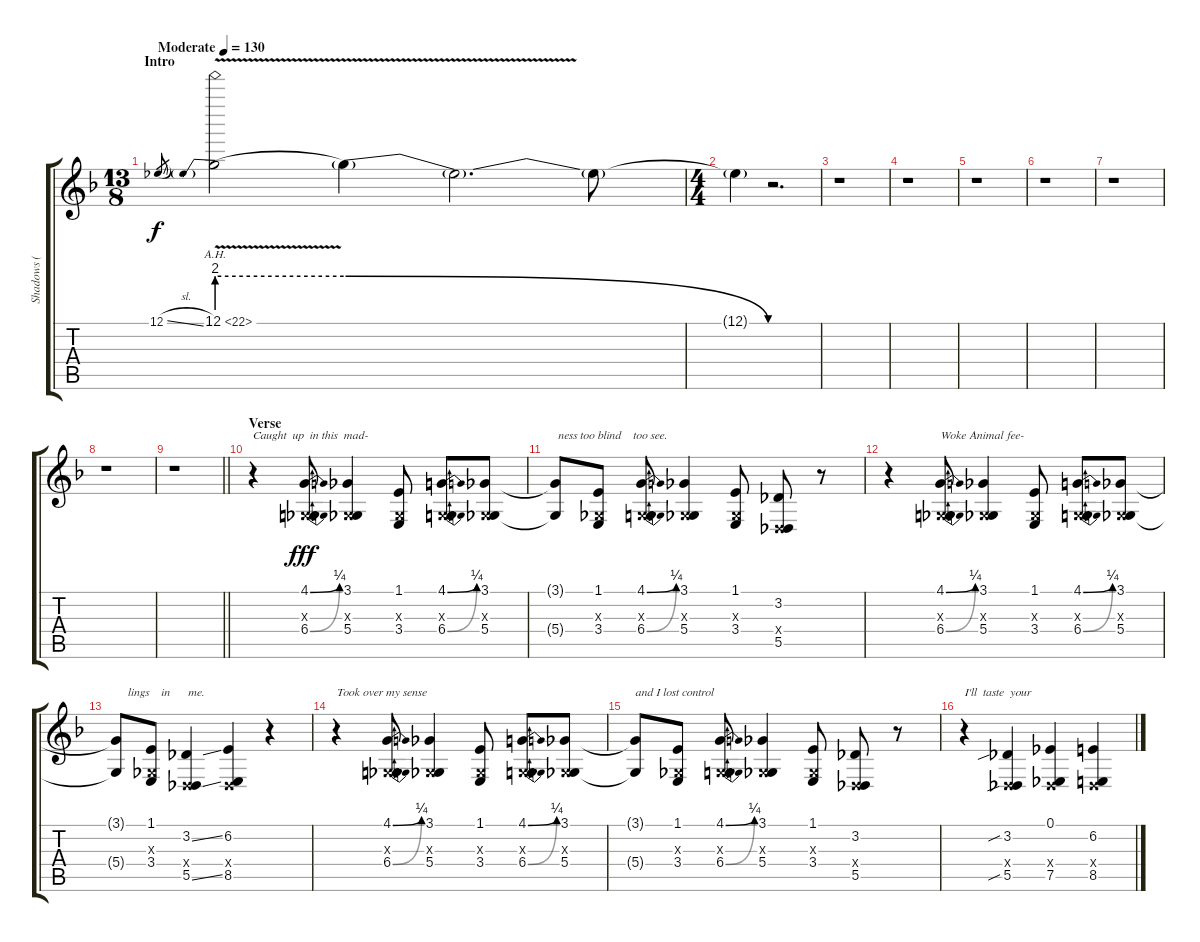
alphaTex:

\track ("Shadows ( Vocals )" "Shadows ( ") {instrument choiraahs}
\staff {score tabs}
\tuning (Eb4 Bb3 Gb3 Db3 Ab2 Db2) {hide}
\ts (13 8)
\section ("" "Intro")
\tempo (130 "Moderate")
\clef g2
\ks f
12.1{sl}.8{gr dy f instrument choiraahs} 12.1{be (prebend 0 8 60 8) ah 10 v}.2{balance 3} 12.1{be (release 0 8 60 0) v t}.4 12.1{t}.2{d} 12.1{t}.8 |
\ts (4 4)
12.1{t}.4 r.2{d balance 8 instrument tenorsax} |
r.1 |
r.1 |
r.1 |
r.1 |
r.1 |
r.1 |
\barLineRight lightlight
r.1 |
\section ("" "Verse")
r.4{txt "Caught  up  in this  mad-"} (4.1{be (bend 0 0 60 1)} 0.3{x} 6.4{be (bend 0 0 60 1)}).8{dy fff} (3.1 0.3{x} 5.4).4 (1.1 0.3{x} 3.4).8 (4.1{be (bend 0 0 60 1)} 0.3{x} 6.4{be (bend 0 0 60 1)}).8 (3.1 0.3{x} 5.4).8 |
(3.1{t} 5.4{t}).8{txt " ness too blind    too see."} (1.1 0.3{x} 3.4).8 (4.1{be (bend 0 0 60 1)} 0.3{x} 6.4{be (bend 0 0 60 1)}).8 (3.1 0.3{x} 5.4).4 (1.1 0.3{x} 3.4).8 (3.2 0.4{x} 5.5).8 r.8 |
r.4 (4.1{be (bend 0 0 60 1)} 0.3{x} 6.4{be (bend 0 0 60 1)}).8{txt "Woke Animal fee-"} (3.1 0.3{x} 5.4).4 (1.1 0.3{x} 3.4).8 (4.1{be (bend 0 0 60 1)} 0.3{x} 6.4{be (bend 0 0 60 1)}).8 (3.1 0.3{x} 5.4).8 |
(3.1{t} 5.4{t}).8{txt "    lings    in      me."} (1.1 0.3{x} 3.4).8 (3.2{ss} 0.4{x} 5.5{ss}).4 (6.2 0.4{x} 8.5).4 r.4 |
r.4{txt "Took over my sense"} (4.1{be (bend 0 0 60 1)} 0.3{x} 6.4{be (bend 0 0 60 1)}).8 (3.1 0.3{x} 5.4).4 (1.1 0.3{x} 3.4).8 (4.1{be (bend 0 0 60 1)} 0.3{x} 6.4{be (bend 0 0 60 1)}).8 (3.1 0.3{x} 5.4).8 |
(3.1{t} 5.4{t}).8{txt "and I lost control"} (1.1 0.3{x} 3.4).8 (4.1{be (bend 0 0 60 1)} 0.3{x} 6.4{be (bend 0 0 60 1)}).8 (3.1 0.3{x} 5.4).4 (1.1 0.3{x} 3.4).8 (3.2 0.4{x} 5.5).8 r.8 |
r.4{txt "I'll  taste  your"} (3.2{sib} 0.4{x} 5.5{sib}).4 (0.1 0.4{x} 7.5).4 (6.2 0.4{x} 8.5).4
